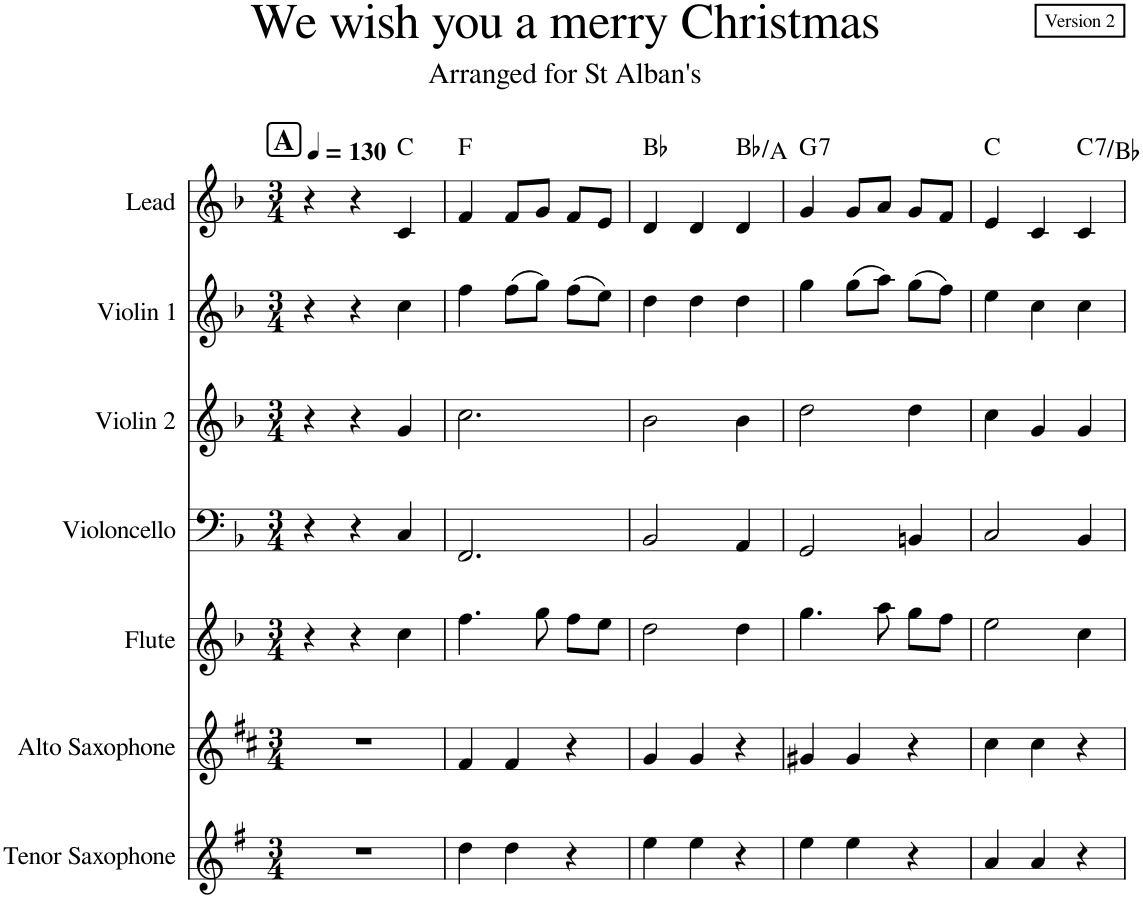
**kern	**kern	**kern	**kern	**kern	**kern	**kern	**harte
*part7	*part6	*part5	*part4	*part3	*part2	*part1	*part1
*staff7	*staff6	*staff5	*staff4	*staff3	*staff2	*staff1	*
*I"Tenor Saxophone	*I"Alto Saxophone	*I"Flute	*I"Violoncello	*I"Violin 2	*I"Violin 1	*I"Lead	*
*I'T. Sax.	*I'A. Sax.	*I'Fl.	*I'Vc.	*I'Vln. 2	*I'Vln. 1	*I'Lead	*
*clefG2	*clefG2	*clefG2	*clefF4	*clefG2	*clefG2	*clefG2	*
*Trd8c14	*Trd5c9	*	*	*	*	*	*
*k[f#]	*k[f#c#]	*k[b-]	*k[b-]	*k[b-]	*k[b-]	*k[b-]	*
*M3/4	*M3/4	*M3/4	*M3/4	*M3/4	*M3/4	*M3/4	*
*MM130	*MM130	*MM130	*MM130	*MM130	*MM130	*MM130	*
!!LO:REH:place=s1:a:B:cj:fs=14:t=A
=1	=1	=1	=1	=1	=1	=1	=1
2.r	2.r	4r	4r	4r	4r	4r	.
.	.	4r	4r	4r	4r	4r	.
.	.	4cc\	4C/	4g/	4cc\	4c/	C:maj
=2	=2	=2	=2	=2	=2	=2	=2
4dd\	4f#/	4.ff\	2.FF/	2.cc\	4ff\	4f/	F:maj
4dd\	4f#/	.	.	.	(8ff\L	8f/L	.
.	.	8gg\	.	.	8gg\J)	8g/J	.
4r	4r	8ff\L	.	.	(8ff\L	8f/L	.
.	.	8ee\J	.	.	8ee\J)	8e/J	.
=3	=3	=3	=3	=3	=3	=3	=3
4ee\	4g/	2dd\	2BB-/	2b-\	4dd\	4d/	Bb:maj
4ee\	4g/	.	.	.	4dd\	4d/	.
4r	4r	4dd\	4AA/	4b-\	4dd\	4d/	Bb:maj/7
=4	=4	=4	=4	=4	=4	=4	=4
!	!	!	!	!	!	!	!LO:H:kt=7
4ee\	4g#X/	4.gg\	2GG/	2dd\	4gg\	4g/	G:7
4ee\	4g#/	.	.	.	(8gg\L	8g/L	.
.	.	8aa\	.	.	8aa\J)	8a/J	.
4r	4r	8gg\L	4BBn/	4dd\	(8gg\L	8g/L	.
.	.	8ff\J	.	.	8ff\J)	8f/J	.
=5	=5	=5	=5	=5	=5	=5	=5
4a/	4cc#\	2ee\	2C/	4cc\	4ee\	4e/	C:maj
4a/	4cc#\	.	.	4g/	4cc\	4c/	.
!	!	!	!	!	!	!	!LO:H:kt=7
4r	4r	4cc\	4BB-/	4g/	4cc\	4c/	C:7/b7
=	=	=	=	=	=	=	=
*-	*-	*-	*-	*-	*-	*-	*-
